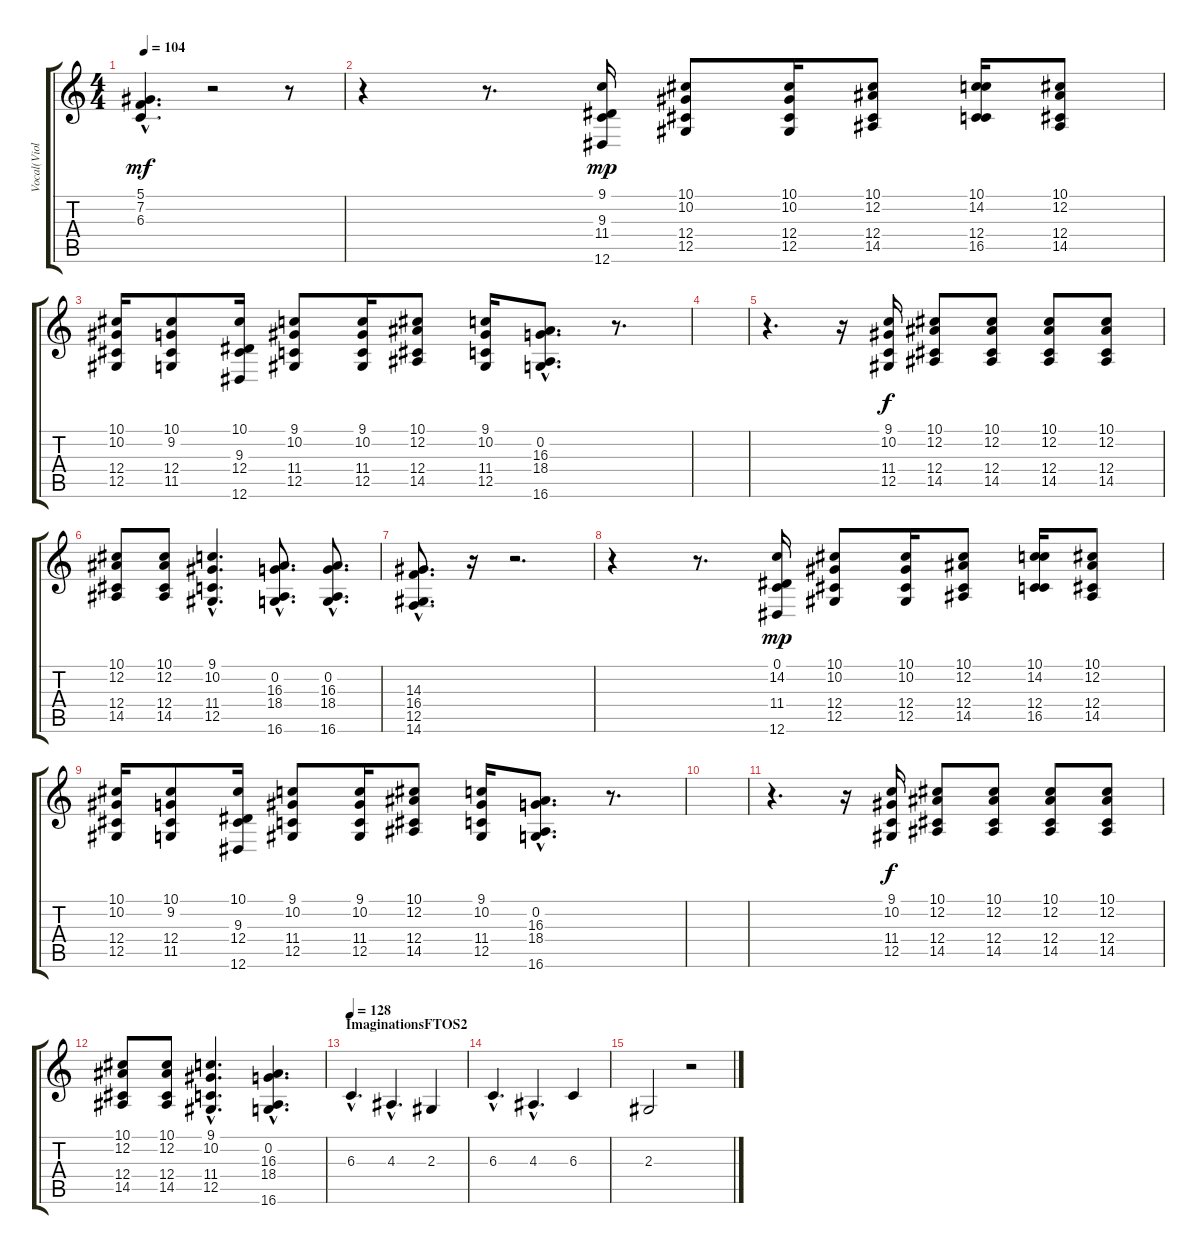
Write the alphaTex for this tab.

\track ("Vocal(Violin)" "Vocal(Viol") {instrument violin}
\staff {score tabs}
\tuning (Eb4 Bb3 Gb3 Db3 Ab2 Eb2) {hide}
\ts (4 4)
\tempo 104
\clef g2
\ks c
(5.1{hac} 7.2{hac} 6.3{hac}).4{d dy mf} r.2 r.8 |
r.4 r.8{d} (9.1 9.3 11.4 12.6).16{dy mp} (10.1 10.2 12.4 12.5).8 (10.1 10.2 12.4 12.5).16 (10.1 12.2 12.4 14.5).8 (10.1 14.2 12.4 16.5).16 (10.1 12.2 12.4 14.5).8 |
(10.1 10.2 12.4 12.5).16 (10.1 9.2 12.4 11.5).8 (10.1 9.3 12.4 12.6).16 (9.1 10.2 11.4 12.5).8 (9.1 10.2 11.4 12.5).16 (10.1 12.2 12.4 14.5).8 (9.1 10.2 11.4 12.5).16 (0.2{hac} 16.3{hac} 18.4{hac} 16.6{hac}).8{d} r.8{d} |
|
r.4{d} r.16 (9.1 10.2 11.4 12.5).16{dy f} (10.1 12.2 12.4 14.5).8 (10.1 12.2 12.4 14.5).8 (10.1 12.2 12.4 14.5).8 (10.1 12.2 12.4 14.5).8 |
(10.1 12.2 12.4 14.5).8 (10.1 12.2 12.4 14.5).8 (9.1{hac} 10.2{hac} 11.4{hac} 12.5{hac}).4{d} (0.2{hac} 16.3{hac} 18.4{hac} 16.6{hac}).8{d} (0.2{hac} 16.3{hac} 18.4{hac} 16.6{hac}).8{d} |
(14.3{hac} 16.4{hac} 12.5{hac} 14.6{hac}).8{d} r.16 r.2{d} |
r.4 r.8{d} (0.1 14.2 11.4 12.6).16{dy mp} (10.1 10.2 12.4 12.5).8 (10.1 10.2 12.4 12.5).16 (10.1 12.2 12.4 14.5).8 (10.1 14.2 12.4 16.5).16 (10.1 12.2 12.4 14.5).8 |
(10.1 10.2 12.4 12.5).16 (10.1 9.2 12.4 11.5).8 (10.1 9.3 12.4 12.6).16 (9.1 10.2 11.4 12.5).8 (9.1 10.2 11.4 12.5).16 (10.1 12.2 12.4 14.5).8 (9.1 10.2 11.4 12.5).16 (0.2{hac} 16.3{hac} 18.4{hac} 16.6{hac}).8{d} r.8{d} |
|
r.4{d} r.16 (9.1 10.2 11.4 12.5).16{dy f} (10.1 12.2 12.4 14.5).8 (10.1 12.2 12.4 14.5).8 (10.1 12.2 12.4 14.5).8 (10.1 12.2 12.4 14.5).8 |
(10.1 12.2 12.4 14.5).8 (10.1 12.2 12.4 14.5).8 (9.1{hac} 10.2{hac} 11.4{hac} 12.5{hac}).4{d} (0.2{hac} 16.3{hac} 18.4{hac} 16.6{hac}).4{d} |
\section ("" "ImaginationsFTOS2")
\tempo 128
6.3{hac}.4{d volume 13 instrument violin} 4.3{hac}.4{d} 2.3.4 |
6.3{hac}.4{d} 4.3{hac}.4{d} 6.3.4 |
2.3.2 r.2
